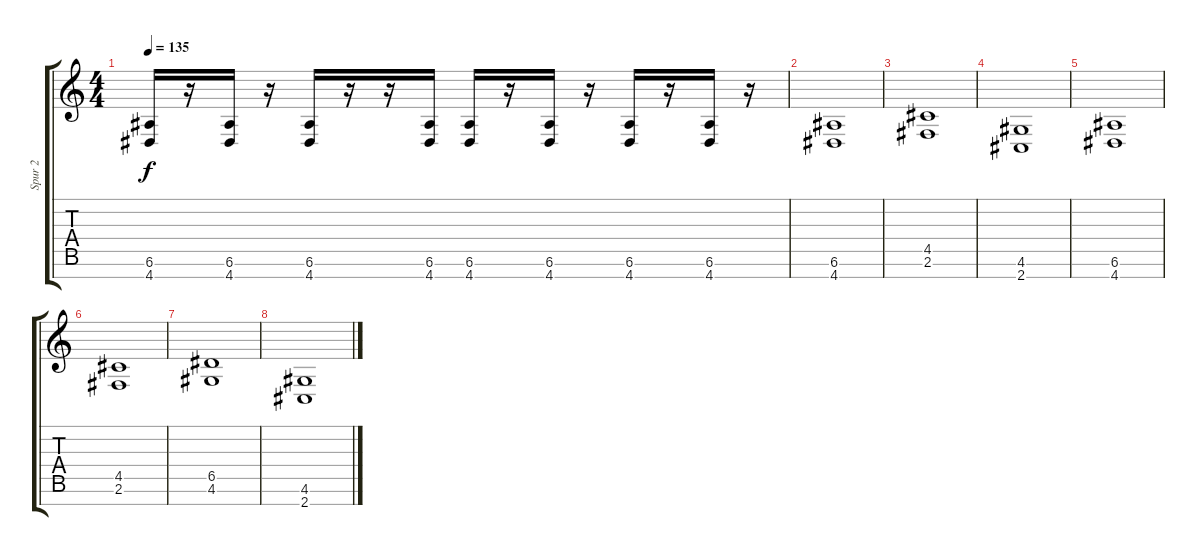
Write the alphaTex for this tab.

\track ("Spur 2" "Spur 2") {instrument distortionguitar}
\staff {score tabs}
\tuning (E4 B3 G3 D3 A2 E2 B1) {hide}
\ts (4 4)
\tempo 135
\clef g2
\ks c
(6.6 4.7).16{dy f} r.16 (6.6 4.7).16 r.16 (6.6 4.7).16 r.16 r.16 (6.6 4.7).16 (6.6 4.7).16 r.16 (6.6 4.7).16 r.16 (6.6 4.7).16 r.16 (6.6 4.7).16 r.16 |
(6.6 4.7).1 |
(4.5 2.6).1 |
(4.6 2.7).1 |
(6.6 4.7).1 |
(4.5 2.6).1 |
(6.5 4.6).1 |
(4.6 2.7).1
